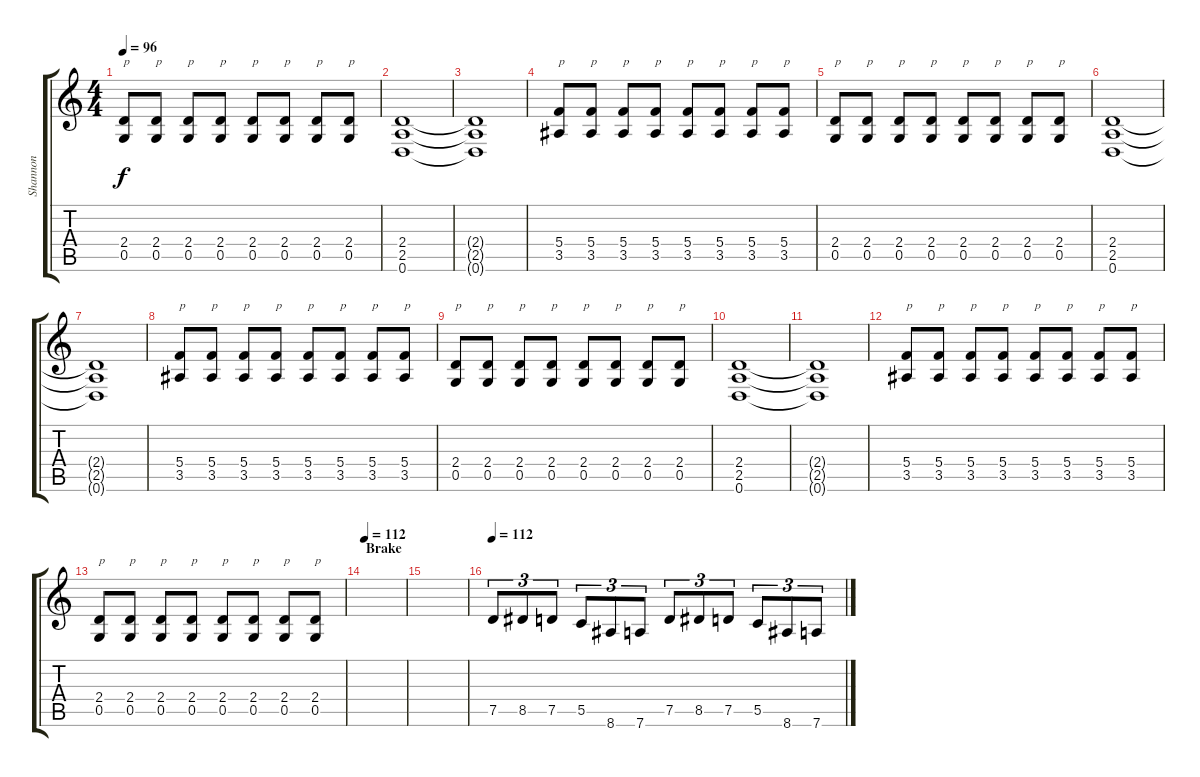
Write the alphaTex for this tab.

\track ("Shannon" "Shannon") {instrument distortionguitar}
\staff {score tabs}
\tuning (D4 A3 F3 C3 G2 D2) {hide}
\ts (4 4)
\tempo 96
\clef g2
\ks c
(2.4 0.5).8{txt "p" dy f} (2.4 0.5).8{txt "p"} (2.4 0.5).8{txt "p"} (2.4 0.5).8{txt "p"} (2.4 0.5).8{txt "p"} (2.4 0.5).8{txt "p"} (2.4 0.5).8{txt "p"} (2.4 0.5).8{txt "p"} |
(2.4 2.5 0.6).1 |
(2.4{t} 2.5{t} 0.6{t}).1 |
(5.4 3.5).8{txt "p"} (5.4 3.5).8{txt "p"} (5.4 3.5).8{txt "p"} (5.4 3.5).8{txt "p"} (5.4 3.5).8{txt "p"} (5.4 3.5).8{txt "p"} (5.4 3.5).8{txt "p"} (5.4 3.5).8{txt "p"} |
(2.4 0.5).8{txt "p"} (2.4 0.5).8{txt "p"} (2.4 0.5).8{txt "p"} (2.4 0.5).8{txt "p"} (2.4 0.5).8{txt "p"} (2.4 0.5).8{txt "p"} (2.4 0.5).8{txt "p"} (2.4 0.5).8{txt "p"} |
(2.4 2.5 0.6).1 |
(2.4{t} 2.5{t} 0.6{t}).1 |
(5.4 3.5).8{txt "p"} (5.4 3.5).8{txt "p"} (5.4 3.5).8{txt "p"} (5.4 3.5).8{txt "p"} (5.4 3.5).8{txt "p"} (5.4 3.5).8{txt "p"} (5.4 3.5).8{txt "p"} (5.4 3.5).8{txt "p"} |
(2.4 0.5).8{txt "p"} (2.4 0.5).8{txt "p"} (2.4 0.5).8{txt "p"} (2.4 0.5).8{txt "p"} (2.4 0.5).8{txt "p"} (2.4 0.5).8{txt "p"} (2.4 0.5).8{txt "p"} (2.4 0.5).8{txt "p"} |
(2.4 2.5 0.6).1 |
(2.4{t} 2.5{t} 0.6{t}).1 |
(5.4 3.5).8{txt "p"} (5.4 3.5).8{txt "p"} (5.4 3.5).8{txt "p"} (5.4 3.5).8{txt "p"} (5.4 3.5).8{txt "p"} (5.4 3.5).8{txt "p"} (5.4 3.5).8{txt "p"} (5.4 3.5).8{txt "p"} |
(2.4 0.5).8{txt "p"} (2.4 0.5).8{txt "p"} (2.4 0.5).8{txt "p"} (2.4 0.5).8{txt "p"} (2.4 0.5).8{txt "p"} (2.4 0.5).8{txt "p"} (2.4 0.5).8{txt "p"} (2.4 0.5).8{txt "p"} |
\section ("" "Brake")
\tempo 112
|
|
\tempo 112
7.5.8{tu (3 2)} 8.5.8{tu (3 2)} 7.5.8{tu (3 2)} 5.5.8{tu (3 2)} 8.6.8{tu (3 2)} 7.6.8{tu (3 2)} 7.5.8{tu (3 2)} 8.5.8{tu (3 2)} 7.5.8{tu (3 2)} 5.5.8{tu (3 2)} 8.6.8{tu (3 2)} 7.6.8{tu (3 2)}
